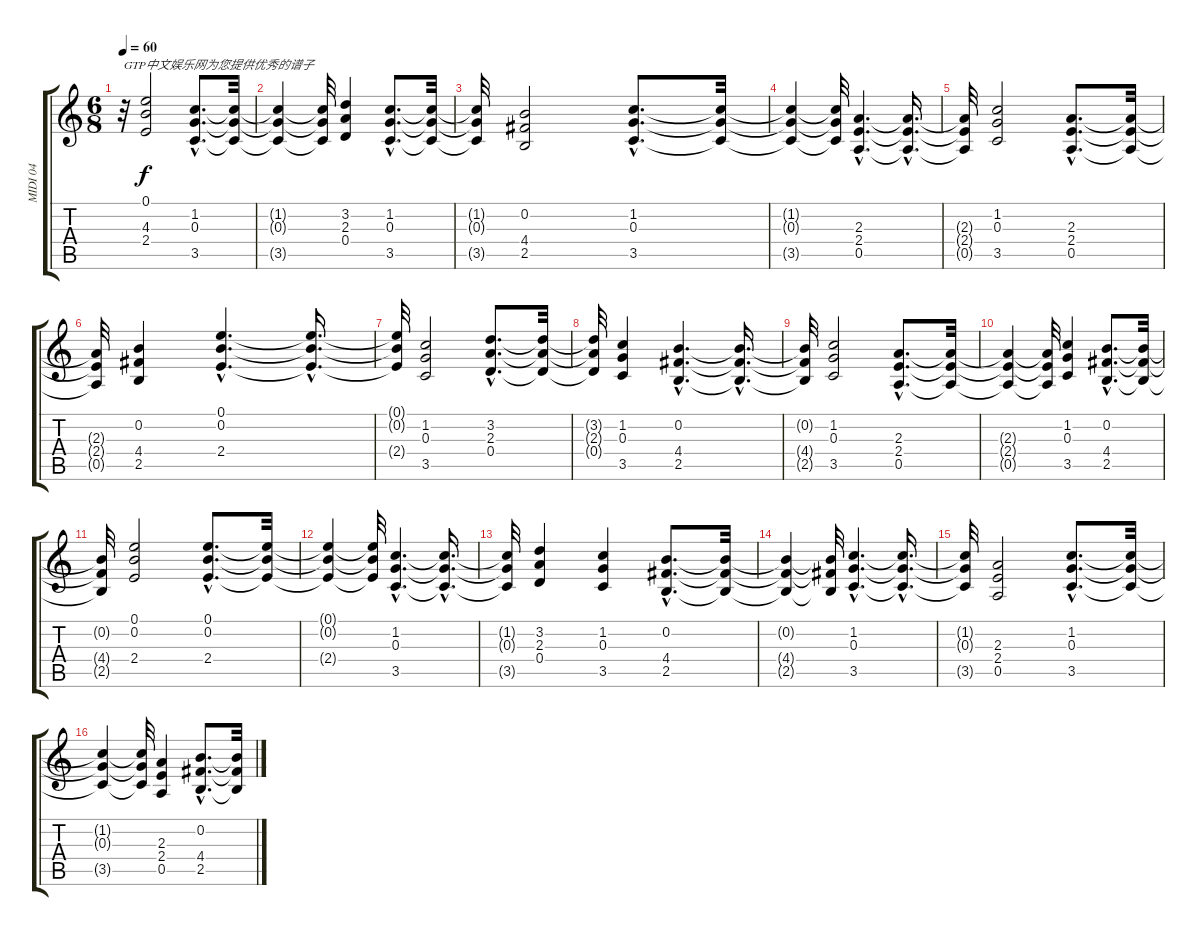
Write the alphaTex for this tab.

\track ("MIDI 04" "MIDI 04") {instrument overdrivenguitar}
\staff {score tabs}
\tuning (E4 B3 G3 D3 A2 E2) {hide}
\ts (6 8)
\tempo 60
\clef g2
\ks c
r.32{txt "GTP中文娱乐网为您提供优秀的谱子" dy f instrument overdrivenguitar} (0.1 4.3 2.4).2 (1.2{hac} 0.3{hac} 3.5{hac}).8{d} (1.2{t} 0.3{t} 3.5{t}).32 |
(1.2{t} 0.3{t} 3.5{t}).4 (1.2{t} 0.3{t} 3.5{t}).32 (3.2 2.3 0.4).4 (1.2{hac} 0.3{hac} 3.5{hac}).8{d} (1.2{t} 0.3{t} 3.5{t}).32 |
(1.2{t} 0.3{t} 3.5{t}).32 (0.2 4.4 2.5).2 (1.2{hac} 0.3{hac} 3.5{hac}).8{d} (1.2{t} 0.3{t} 3.5{t}).32 |
(1.2{t} 0.3{t} 3.5{t}).4 (1.2{t} 0.3{t} 3.5{t}).32 (2.3{hac} 2.4{hac} 0.5{hac}).4{d} (2.3{hac t} 2.4{hac t} 0.5{hac t}).16{d} |
(2.3{t} 2.4{t} 0.5{t}).32 (1.2 0.3 3.5).2 (2.3{hac} 2.4{hac} 0.5{hac}).8{d} (2.3{t} 2.4{t} 0.5{t}).32 |
(2.3{t} 2.4{t} 0.5{t}).32 (0.2 4.4 2.5).4 (0.1{hac} 0.2{hac} 2.4{hac}).4{d} (0.1{hac t} 0.2{hac t} 2.4{hac t}).16{d} |
(0.1{t} 0.2{t} 2.4{t}).32 (1.2 0.3 3.5).2 (3.2{hac} 2.3{hac} 0.4{hac}).8{d} (3.2{t} 2.3{t} 0.4{t}).32 |
(3.2{t} 2.3{t} 0.4{t}).32 (1.2 0.3 3.5).4 (0.2{hac} 4.4{hac} 2.5{hac}).4{d} (0.2{hac t} 4.4{hac t} 2.5{hac t}).16{d} |
(0.2{t} 4.4{t} 2.5{t}).32 (1.2 0.3 3.5).2 (2.3{hac} 2.4{hac} 0.5{hac}).8{d} (2.3{t} 2.4{t} 0.5{t}).32 |
(2.3{t} 2.4{t} 0.5{t}).4 (2.3{t} 2.4{t} 0.5{t}).32 (1.2 0.3 3.5).4 (0.2{hac} 4.4{hac} 2.5{hac}).8{d} (0.2{t} 4.4{t} 2.5{t}).32 |
(0.2{t} 4.4{t} 2.5{t}).32 (0.1 0.2 2.4).2 (0.1{hac} 0.2{hac} 2.4{hac}).8{d} (0.1{t} 0.2{t} 2.4{t}).32 |
(0.1{t} 0.2{t} 2.4{t}).4 (0.1{t} 0.2{t} 2.4{t}).32 (1.2{hac} 0.3{hac} 3.5{hac}).4{d} (1.2{hac t} 0.3{hac t} 3.5{hac t}).16{d} |
(1.2{t} 0.3{t} 3.5{t}).32 (3.2 2.3 0.4).4 (1.2 0.3 3.5).4 (0.2{hac} 4.4{hac} 2.5{hac}).8{d} (0.2{t} 4.4{t} 2.5{t}).32 |
(0.2{t} 4.4{t} 2.5{t}).4 (0.2{t} 4.4{t} 2.5{t}).32 (1.2{hac} 0.3{hac} 3.5{hac}).4{d} (1.2{hac t} 0.3{hac t} 3.5{hac t}).16{d} |
(1.2{t} 0.3{t} 3.5{t}).32 (2.3 2.4 0.5).2 (1.2{hac} 0.3{hac} 3.5{hac}).8{d} (1.2{t} 0.3{t} 3.5{t}).32 |
(1.2{t} 0.3{t} 3.5{t}).4 (1.2{t} 0.3{t} 3.5{t}).32 (2.3 2.4 0.5).4 (0.2{hac} 4.4{hac} 2.5{hac}).8{d} (0.2{t} 4.4{t} 2.5{t}).32
